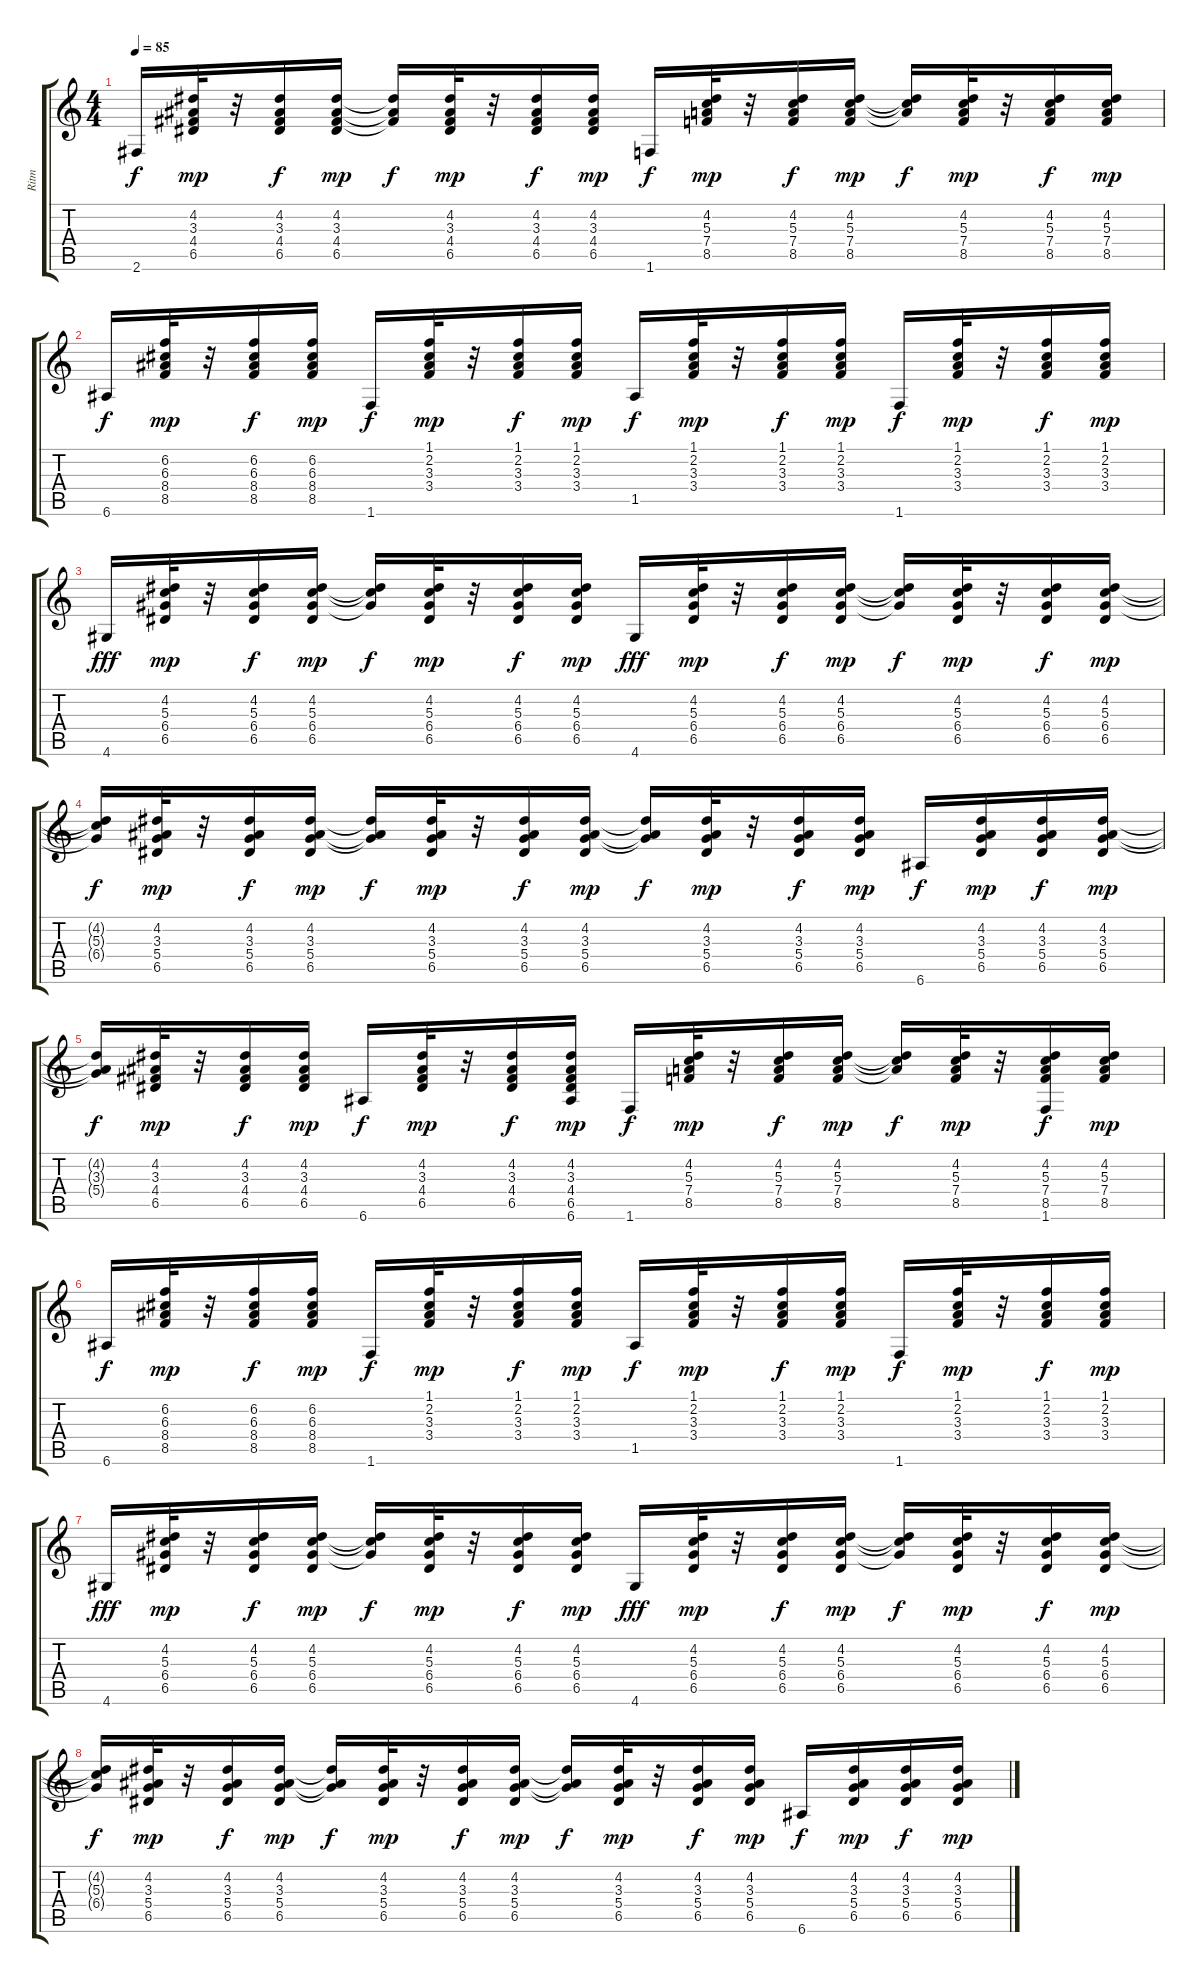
\track ("Ritm" "Ritm") {instrument acousticguitarsteel}
\staff {score tabs}
\tuning (E4 B3 G3 D3 A2 E2) {hide}
\ts (4 4)
\tempo 85
\clef g2
\ks c
2.6.16{dy f} (4.2 3.3 4.4 6.5).32{dy mp} r.32 (4.2 3.3 4.4 6.5).16{dy f} (4.2 3.3 4.4 6.5).16{dy mp} (4.2{t} 3.3{t} 4.4{t}).16{dy f} (4.2 3.3 4.4 6.5).32{dy mp} r.32 (4.2 3.3 4.4 6.5).16{dy f} (4.2 3.3 4.4 6.5).16{dy mp} 1.6.16{dy f} (4.2 5.3 7.4 8.5).32{dy mp} r.32 (4.2 5.3 7.4 8.5).16{dy f} (4.2 5.3 7.4 8.5).16{dy mp} (4.2{t} 5.3{t} 7.4{t}).16{dy f} (4.2 5.3 7.4 8.5).32{dy mp} r.32 (4.2 5.3 7.4 8.5).16{dy f} (4.2 5.3 7.4 8.5).16{dy mp} |
6.6.16{dy f} (6.2 6.3 8.4 8.5).32{dy mp} r.32 (6.2 6.3 8.4 8.5).16{dy f} (6.2 6.3 8.4 8.5).16{dy mp} 1.6.16{dy f} (1.1 2.2 3.3 3.4).32{dy mp} r.32 (1.1 2.2 3.3 3.4).16{dy f} (1.1 2.2 3.3 3.4).16{dy mp} 1.5.16{dy f} (1.1 2.2 3.3 3.4).32{dy mp} r.32 (1.1 2.2 3.3 3.4).16{dy f} (1.1 2.2 3.3 3.4).16{dy mp} 1.6.16{dy f} (1.1 2.2 3.3 3.4).32{dy mp} r.32 (1.1 2.2 3.3 3.4).16{dy f} (1.1 2.2 3.3 3.4).16{dy mp} |
4.6.16{dy fff} (4.2 5.3 6.4 6.5).32{dy mp} r.32 (4.2 5.3 6.4 6.5).16{dy f} (4.2 5.3 6.4 6.5).16{dy mp} (4.2{t} 5.3{t} 6.4{t}).16{dy f} (4.2 5.3 6.4 6.5).32{dy mp} r.32 (4.2 5.3 6.4 6.5).16{dy f} (4.2 5.3 6.4 6.5).16{dy mp} 4.6.16{dy fff} (4.2 5.3 6.4 6.5).32{dy mp} r.32 (4.2 5.3 6.4 6.5).16{dy f} (4.2 5.3 6.4 6.5).16{dy mp} (4.2{t} 5.3{t} 6.4{t}).16{dy f} (4.2 5.3 6.4 6.5).32{dy mp} r.32 (4.2 5.3 6.4 6.5).16{dy f} (4.2 5.3 6.4 6.5).16{dy mp} |
(4.2{t} 5.3{t} 6.4{t}).16{dy f} (4.2 3.3 5.4 6.5).32{dy mp} r.32 (4.2 3.3 5.4 6.5).16{dy f} (4.2 3.3 5.4 6.5).16{dy mp} (4.2{t} 3.3{t} 5.4{t}).16{dy f} (4.2 3.3 5.4 6.5).32{dy mp} r.32 (4.2 3.3 5.4 6.5).16{dy f} (4.2 3.3 5.4 6.5).16{dy mp} (4.2{t} 3.3{t} 5.4{t}).16{dy f} (4.2 3.3 5.4 6.5).32{dy mp} r.32 (4.2 3.3 5.4 6.5).16{dy f} (4.2 3.3 5.4 6.5).16{dy mp} 6.6.16{dy f} (4.2 3.3 5.4 6.5).16{dy mp} (4.2 3.3 5.4 6.5).16{dy f} (4.2 3.3 5.4 6.5).16{dy mp} |
(4.2{t} 3.3{t} 5.4{t}).16{dy f} (4.2 3.3 4.4 6.5).32{dy mp} r.32 (4.2 3.3 4.4 6.5).16{dy f} (4.2 3.3 4.4 6.5).16{dy mp} 6.6.16{dy f} (4.2 3.3 4.4 6.5).32{dy mp} r.32 (4.2 3.3 4.4 6.5).16{dy f} (4.2 3.3 4.4 6.5 6.6).16{dy mp} 1.6.16{dy f} (4.2 5.3 7.4 8.5).32{dy mp} r.32 (4.2 5.3 7.4 8.5).16{dy f} (4.2 5.3 7.4 8.5).16{dy mp} (4.2{t} 5.3{t} 7.4{t}).16{dy f} (4.2 5.3 7.4 8.5).32{dy mp} r.32 (4.2 5.3 7.4 8.5 1.6).16{dy f} (4.2 5.3 7.4 8.5).16{dy mp} |
6.6.16{dy f} (6.2 6.3 8.4 8.5).32{dy mp} r.32 (6.2 6.3 8.4 8.5).16{dy f} (6.2 6.3 8.4 8.5).16{dy mp} 1.6.16{dy f} (1.1 2.2 3.3 3.4).32{dy mp} r.32 (1.1 2.2 3.3 3.4).16{dy f} (1.1 2.2 3.3 3.4).16{dy mp} 1.5.16{dy f} (1.1 2.2 3.3 3.4).32{dy mp} r.32 (1.1 2.2 3.3 3.4).16{dy f} (1.1 2.2 3.3 3.4).16{dy mp} 1.6.16{dy f} (1.1 2.2 3.3 3.4).32{dy mp} r.32 (1.1 2.2 3.3 3.4).16{dy f} (1.1 2.2 3.3 3.4).16{dy mp} |
4.6.16{dy fff} (4.2 5.3 6.4 6.5).32{dy mp} r.32 (4.2 5.3 6.4 6.5).16{dy f} (4.2 5.3 6.4 6.5).16{dy mp} (4.2{t} 5.3{t} 6.4{t}).16{dy f} (4.2 5.3 6.4 6.5).32{dy mp} r.32 (4.2 5.3 6.4 6.5).16{dy f} (4.2 5.3 6.4 6.5).16{dy mp} 4.6.16{dy fff} (4.2 5.3 6.4 6.5).32{dy mp} r.32 (4.2 5.3 6.4 6.5).16{dy f} (4.2 5.3 6.4 6.5).16{dy mp} (4.2{t} 5.3{t} 6.4{t}).16{dy f} (4.2 5.3 6.4 6.5).32{dy mp} r.32 (4.2 5.3 6.4 6.5).16{dy f} (4.2 5.3 6.4 6.5).16{dy mp} |
(4.2{t} 5.3{t} 6.4{t}).16{dy f} (4.2 3.3 5.4 6.5).32{dy mp} r.32 (4.2 3.3 5.4 6.5).16{dy f} (4.2 3.3 5.4 6.5).16{dy mp} (4.2{t} 3.3{t} 5.4{t}).16{dy f} (4.2 3.3 5.4 6.5).32{dy mp} r.32 (4.2 3.3 5.4 6.5).16{dy f} (4.2 3.3 5.4 6.5).16{dy mp} (4.2{t} 3.3{t} 5.4{t}).16{dy f} (4.2 3.3 5.4 6.5).32{dy mp} r.32 (4.2 3.3 5.4 6.5).16{dy f} (4.2 3.3 5.4 6.5).16{dy mp} 6.6.16{dy f} (4.2 3.3 5.4 6.5).16{dy mp} (4.2 3.3 5.4 6.5).16{dy f} (4.2 3.3 5.4 6.5).16{dy mp}
